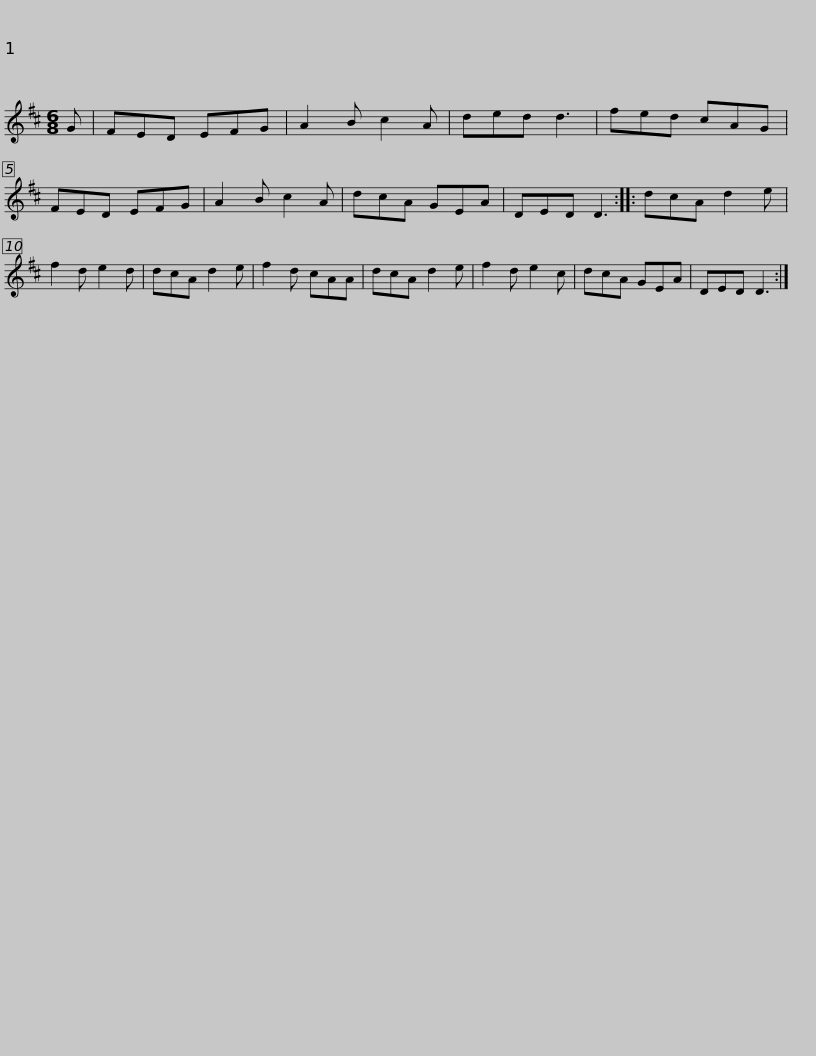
X:1
L:1/8
M:6/8
I:linebreak $
K:D
V:1 treble
V:1
 G | FED EFG | A2 B c2 A | ded d3 | fed cAG | %5
 FED EFG | A2 B c2 A | dcA GEA |$ DED D3 :: dcA d2 e | %10
 f2 d e2 d | dcA d2 e | f2 d cAA | dcA d2 e | f2 d e2 c | %15
 dcA GEA |$ DED D3 :| %17
